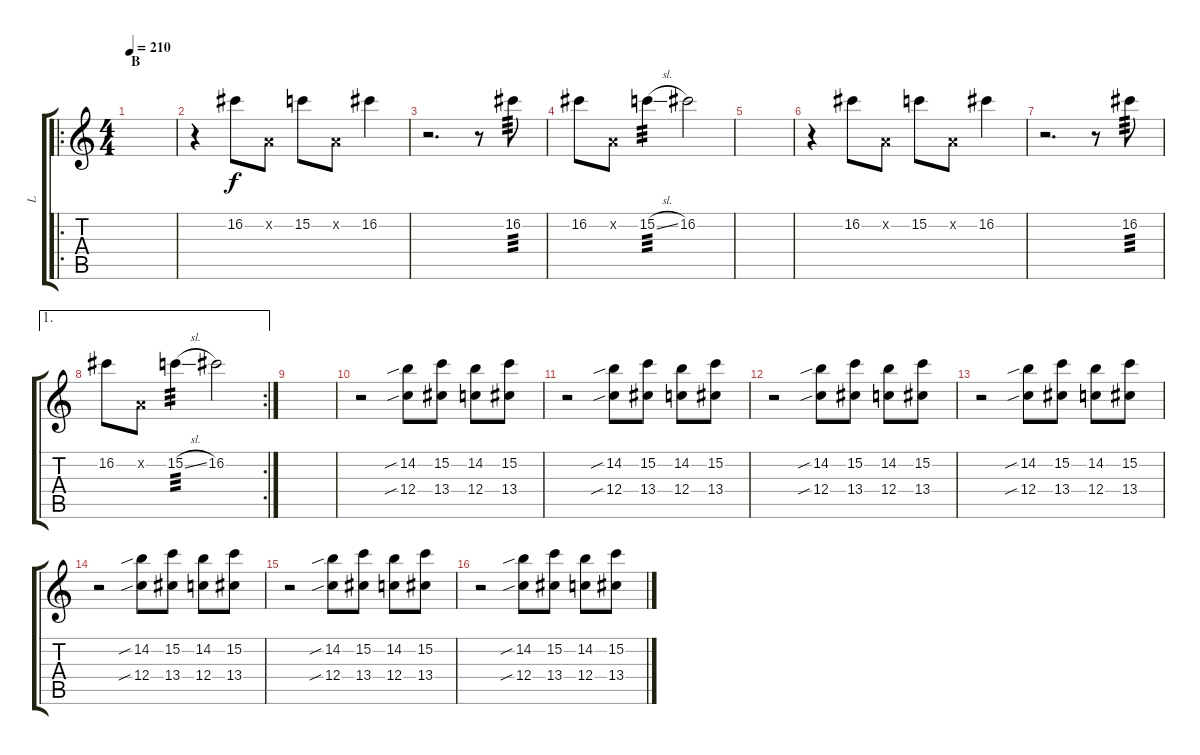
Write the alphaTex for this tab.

\track ("L" "L") {instrument distortionguitar}
\staff {score tabs}
\tuning (D4 A3 F3 C3 G2 C2) {hide}
\ro
\ts (4 4)
\section ("" "B")
\tempo 210
\clef g2
\ks c
|
r.4 16.2.8 0.2{x}.8 15.2.8 0.2{x}.8 16.2.4 |
r.2{d} r.8 16.2.8{tp 3} |
16.2.8 0.2{x}.8 15.2{sl}.4{tp 3} 16.2.2 |
|
r.4 16.2.8 0.2{x}.8 15.2.8 0.2{x}.8 16.2.4 |
r.2{d} r.8 16.2.8{tp 3} |
\ae 1
\rc 2
16.2.8 0.2{x}.8 15.2{sl}.4{tp 3} 16.2.2 |
|
r.2{txt "" instrument guitarfretnoise} (14.2{sib} 12.4{sib}).8 (15.2 13.4).8 (14.2 12.4).8 (15.2 13.4).8 |
r.2 (14.2{sib} 12.4{sib}).8 (15.2 13.4).8 (14.2 12.4).8 (15.2 13.4).8 |
r.2 (14.2{sib} 12.4{sib}).8 (15.2 13.4).8 (14.2 12.4).8 (15.2 13.4).8 |
r.2 (14.2{sib} 12.4{sib}).8 (15.2 13.4).8 (14.2 12.4).8 (15.2 13.4).8 |
r.2 (14.2{sib} 12.4{sib}).8 (15.2 13.4).8 (14.2 12.4).8 (15.2 13.4).8 |
r.2 (14.2{sib} 12.4{sib}).8 (15.2 13.4).8 (14.2 12.4).8 (15.2 13.4).8 |
r.2 (14.2{sib} 12.4{sib}).8 (15.2 13.4).8 (14.2 12.4).8 (15.2 13.4).8
